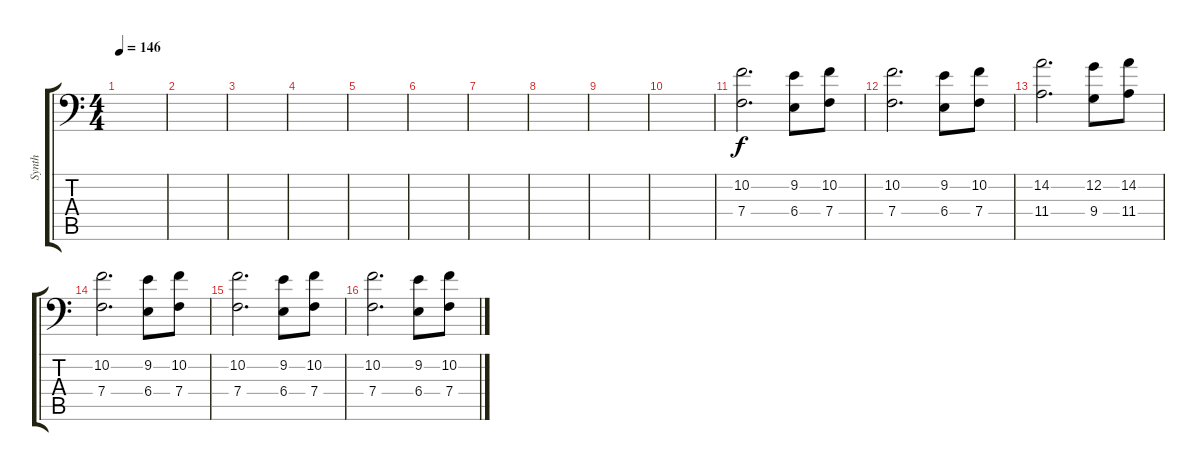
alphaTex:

\track ("Synth" "Synth") {solo instrument stringensemble1}
\staff {score tabs}
\tuning (C4 G3 Eb3 Bb2 F2 Bb1) {hide}
\ts (4 4)
\tempo 146
\clef f4
\ks c
|
|
|
|
|
|
|
|
|
|
(10.2 7.4).2{d} (9.2 6.4).8 (10.2 7.4).8 |
(10.2 7.4).2{d} (9.2 6.4).8 (10.2 7.4).8 |
(14.2 11.4).2{d} (12.2 9.4).8 (14.2 11.4).8 |
(10.2 7.4).2{d} (9.2 6.4).8 (10.2 7.4).8 |
(10.2 7.4).2{d} (9.2 6.4).8 (10.2 7.4).8 |
(10.2 7.4).2{d} (9.2 6.4).8 (10.2 7.4).8
